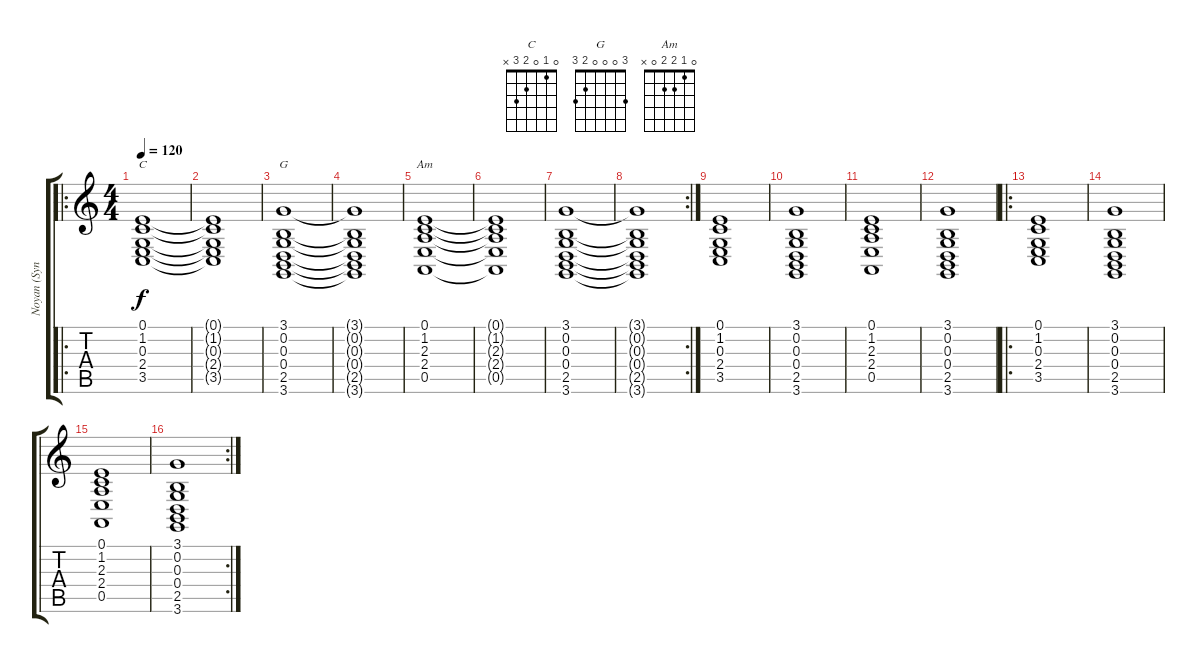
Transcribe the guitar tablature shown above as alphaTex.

\track ("Noyan (Synth Chord)" "Noyan (Syn") {instrument stringensemble1}
\staff {score tabs}
\tuning (E4 B3 G3 D3 A2 E2) {hide}
\chord ("C" 0 1 0 2 3 x)
\chord ("G" 3 0 0 0 2 3)
\chord ("Am" 0 1 2 2 0 x)
\ro
\ts (4 4)
\tempo 120
\clef g2
\ks c
(0.1 1.2 0.3 2.4 3.5).1{ch "C" dy f} |
(0.1{t} 1.2{t} 0.3{t} 2.4{t} 3.5{t}).1 |
(3.1 0.2 0.3 0.4 2.5 3.6).1{ch "G"} |
(3.1{t} 0.2{t} 0.3{t} 0.4{t} 2.5{t} 3.6{t}).1 |
(0.1 1.2 2.3 2.4 0.5).1{ch "Am"} |
(0.1{t} 1.2{t} 2.3{t} 2.4{t} 0.5{t}).1 |
(3.1 0.2 0.3 0.4 2.5 3.6).1 |
\rc 2
(3.1{t} 0.2{t} 0.3{t} 0.4{t} 2.5{t} 3.6{t}).1 |
(0.1 1.2 0.3 2.4 3.5).1 |
(3.1 0.2 0.3 0.4 2.5 3.6).1 |
(0.1 1.2 2.3 2.4 0.5).1 |
(3.1 0.2 0.3 0.4 2.5 3.6).1 |
\ro
(0.1 1.2 0.3 2.4 3.5).1 |
(3.1 0.2 0.3 0.4 2.5 3.6).1 |
(0.1 1.2 2.3 2.4 0.5).1 |
\rc 2
(3.1 0.2 0.3 0.4 2.5 3.6).1
